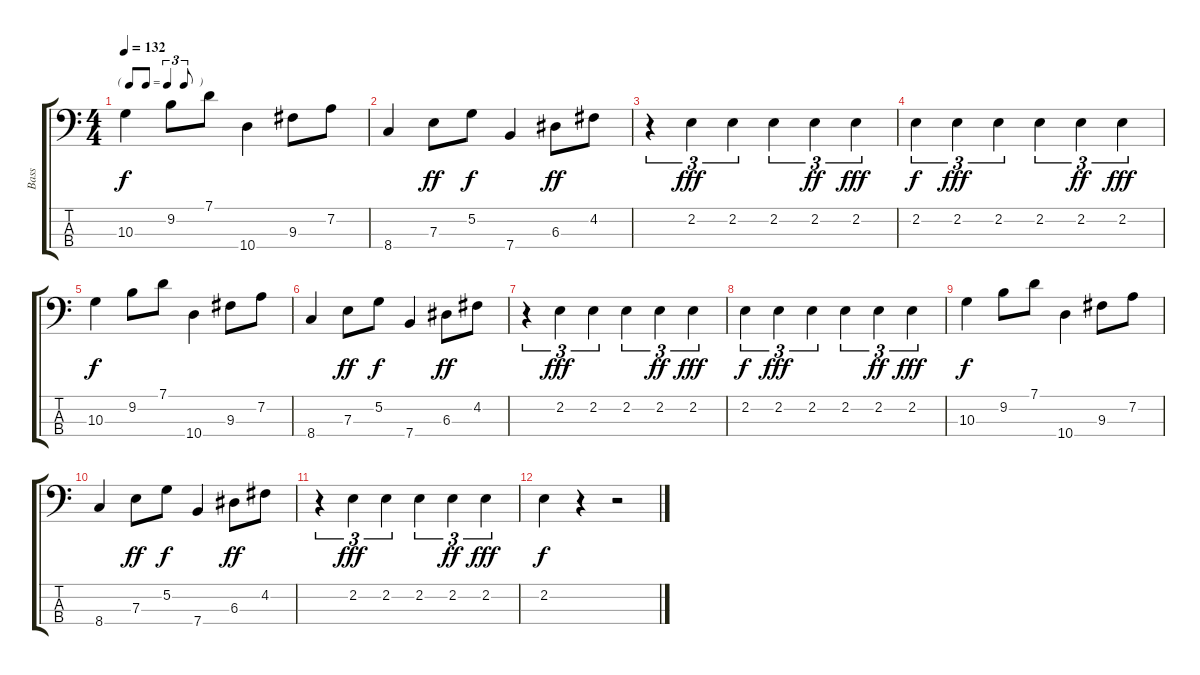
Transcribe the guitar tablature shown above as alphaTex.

\track ("Bass" "Bass") {instrument electricbasspick}
\staff {score tabs}
\tuning (G2 D2 A1 E1) {hide}
\ts (4 4)
\tf triplet8th
\tempo 132
\clef f4
\ks c
10.3.4{dy f} 9.2.8 7.1.8 10.4.4 9.3.8 7.2.8 |
8.4.4 7.3.8{dy ff} 5.2.8{dy f} 7.4.4 6.3.8{dy ff} 4.2.8 |
r.4{tu (3 2)} 2.2.4{tu (3 2) dy fff} 2.2.4{tu (3 2)} 2.2.4{tu (3 2)} 2.2.4{tu (3 2) dy ff} 2.2.4{tu (3 2) dy fff} |
2.2.4{tu (3 2) dy f} 2.2.4{tu (3 2) dy fff} 2.2.4{tu (3 2)} 2.2.4{tu (3 2)} 2.2.4{tu (3 2) dy ff} 2.2.4{tu (3 2) dy fff} |
10.3.4{dy f} 9.2.8 7.1.8 10.4.4 9.3.8 7.2.8 |
8.4.4 7.3.8{dy ff} 5.2.8{dy f} 7.4.4 6.3.8{dy ff} 4.2.8 |
r.4{tu (3 2)} 2.2.4{tu (3 2) dy fff} 2.2.4{tu (3 2)} 2.2.4{tu (3 2)} 2.2.4{tu (3 2) dy ff} 2.2.4{tu (3 2) dy fff} |
2.2.4{tu (3 2) dy f} 2.2.4{tu (3 2) dy fff} 2.2.4{tu (3 2)} 2.2.4{tu (3 2)} 2.2.4{tu (3 2) dy ff} 2.2.4{tu (3 2) dy fff} |
10.3.4{dy f} 9.2.8 7.1.8 10.4.4 9.3.8 7.2.8 |
8.4.4 7.3.8{dy ff} 5.2.8{dy f} 7.4.4 6.3.8{dy ff} 4.2.8 |
r.4{tu (3 2)} 2.2.4{tu (3 2) dy fff} 2.2.4{tu (3 2)} 2.2.4{tu (3 2)} 2.2.4{tu (3 2) dy ff} 2.2.4{tu (3 2) dy fff} |
2.2.4{dy f} r.4 r.2
